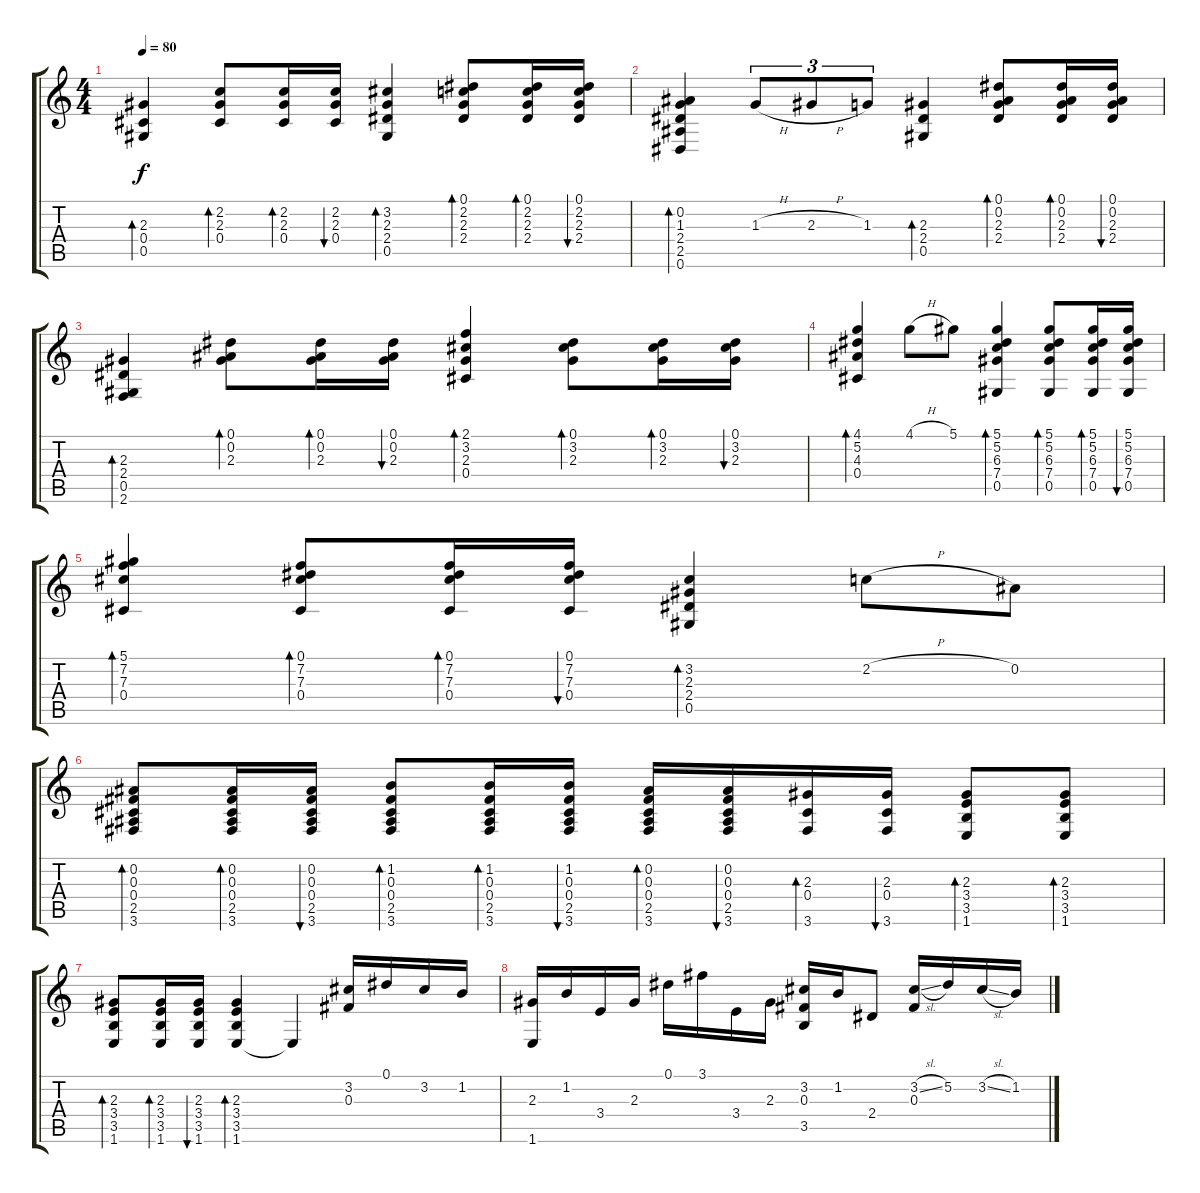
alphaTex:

\track "" {instrument acousticguitarsteel}
\staff {score tabs}
\tuning (Eb4 Bb3 Gb3 Db3 Ab2 Eb2) {hide}
\ts (4 4)
\tempo 80
\clef g2
\ks c
(2.3 0.4 0.5).4{bd 60 dy f} (2.2 2.3 0.4).8{bd 60} (2.2 2.3 0.4).16{bd 60} (2.2 2.3 0.4).16{bu 60} (3.2 2.3 2.4 0.5).4{bd 60} (0.1 2.2 2.3 2.4).8{bd 60} (0.1 2.2 2.3 2.4).16{bd 60} (0.1 2.2 2.3 2.4).16{bu 60} |
(0.2 1.3 2.4 2.5 0.6).4{bd 60} 1.3{h}.8{tu (3 2)} 2.3{h}.8{tu (3 2)} 1.3.8{tu (3 2)} (2.3 2.4 0.5).4{bd 60} (0.1 0.2 2.3 2.4).8{bd 60} (0.1 0.2 2.3 2.4).16{bd 60} (0.1 0.2 2.3 2.4).16{bu 60} |
(2.3 2.4 0.5 2.6).4{bd 60} (0.1 0.2 2.3).8{bd 60} (0.1 0.2 2.3).16{bd 60} (0.1 0.2 2.3).16{bu 60} (2.1 3.2 2.3 0.4).4{bd 60} (0.1 3.2 2.3).8{bd 60} (0.1 3.2 2.3).16{bd 60} (0.1 3.2 2.3).16{bu 60} |
(4.1 5.2 4.3 0.4).4{bd 60} 4.1{h}.8 5.1.8 (5.1 5.2 6.3 7.4 0.5).4{bd 60} (5.1 5.2 6.3 7.4 0.5).8{bd 60} (5.1 5.2 6.3 7.4 0.5).16{bd 60 txt ""} (5.1 5.2 6.3 7.4 0.5).16{bu 60} |
(5.1 7.2 7.3 0.4).4{bd 60} (0.1 7.2 7.3 0.4).8{bd 60} (0.1 7.2 7.3 0.4).16{bd 60} (0.1 7.2 7.3 0.4).16{bu 60} (3.2 2.3 2.4 0.5).4{bd 60} 2.2{h}.8 0.2.8 |
(0.2 0.3 0.4 2.5 3.6).8{bd 60} (0.2 0.3 0.4 2.5 3.6).16{bd 60} (0.2 0.3 0.4 2.5 3.6).16{bu 60} (1.2 0.3 0.4 2.5 3.6).8{bd 60} (1.2 0.3 0.4 2.5 3.6).16{bd 60} (1.2 0.3 0.4 2.5 3.6).16{bu 60} (0.2 0.3 0.4 2.5 3.6).16{bd 60} (0.2 0.3 0.4 2.5 3.6).16{bu 60} (2.3 0.4 3.6).16{bd 60} (2.3 0.4 3.6).16{bu 60} (2.3 3.4 3.5 1.6).8{bd 60} (2.3 3.4 3.5 1.6).8{bd 60} |
(2.3 3.4 3.5 1.6).8{bd 60} (2.3 3.4 3.5 1.6).16{bd 60} (2.3 3.4 3.5 1.6).16{bu 60} (2.3 3.4 3.5 1.6).4{bd 60} 1.6{t}.4 (3.2 0.3).16 0.1.16 3.2.16 1.2.16 |
(2.3 1.6).16 1.2.16 3.4.16 2.3.16 0.1.16 3.1.16 3.4.16 2.3.16 (3.2 0.3 3.5).16 1.2.16 2.4.8 (3.2{sl} 0.3).16 5.2.16 3.2{sl}.16 1.2.16
